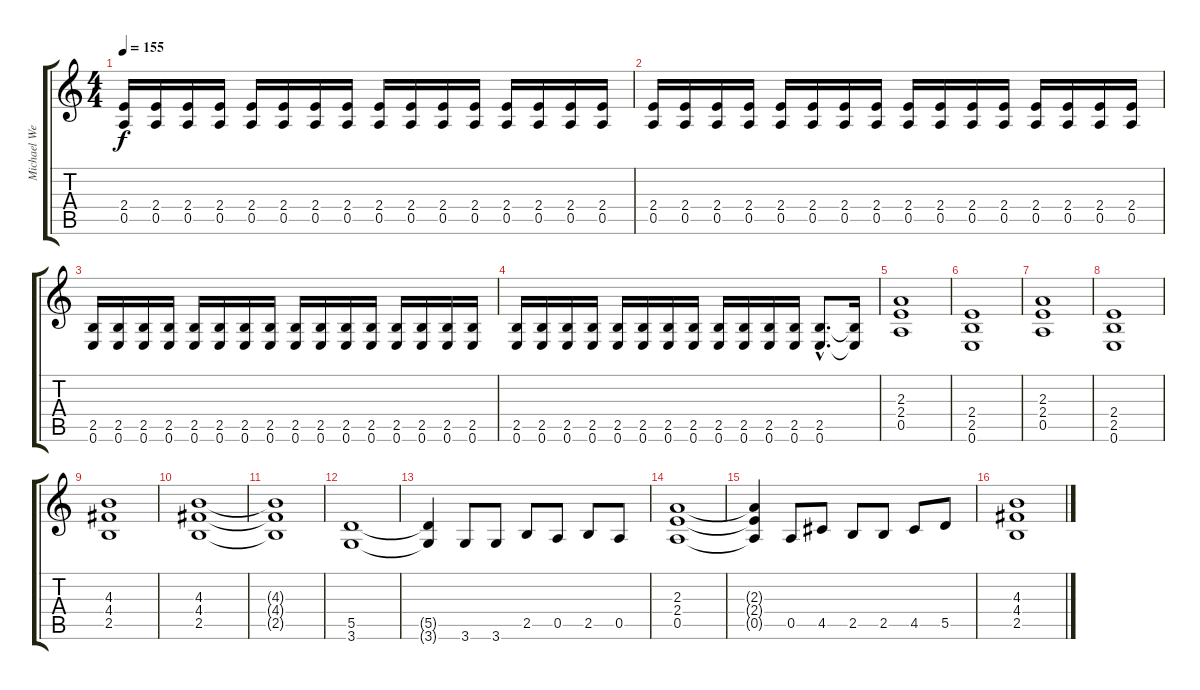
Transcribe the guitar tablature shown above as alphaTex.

\track ("Michael Weikath" "Michael We") {instrument distortionguitar}
\staff {score tabs}
\tuning (E4 B3 G3 D3 A2 E2) {hide}
\ts (4 4)
\tempo 155
\clef g2
\ks c
(2.4 0.5).16{dy f} (2.4 0.5).16 (2.4 0.5).16 (2.4 0.5).16 (2.4 0.5).16 (2.4 0.5).16 (2.4 0.5).16 (2.4 0.5).16 (2.4 0.5).16 (2.4 0.5).16 (2.4 0.5).16 (2.4 0.5).16 (2.4 0.5).16 (2.4 0.5).16 (2.4 0.5).16 (2.4 0.5).16 |
(2.4 0.5).16 (2.4 0.5).16 (2.4 0.5).16 (2.4 0.5).16 (2.4 0.5).16 (2.4 0.5).16 (2.4 0.5).16 (2.4 0.5).16 (2.4 0.5).16 (2.4 0.5).16 (2.4 0.5).16 (2.4 0.5).16 (2.4 0.5).16 (2.4 0.5).16 (2.4 0.5).16 (2.4 0.5).16 |
(2.5 0.6).16 (2.5 0.6).16 (2.5 0.6).16 (2.5 0.6).16 (2.5 0.6).16 (2.5 0.6).16 (2.5 0.6).16 (2.5 0.6).16 (2.5 0.6).16 (2.5 0.6).16 (2.5 0.6).16 (2.5 0.6).16 (2.5 0.6).16 (2.5 0.6).16 (2.5 0.6).16 (2.5 0.6).16 |
(2.5 0.6).16 (2.5 0.6).16 (2.5 0.6).16 (2.5 0.6).16 (2.5 0.6).16 (2.5 0.6).16 (2.5 0.6).16 (2.5 0.6).16 (2.5 0.6).16 (2.5 0.6).16 (2.5 0.6).16 (2.5 0.6).16 (2.5{hac} 0.6{hac}).8{d} (2.5{t} 0.6{t}).16 |
(2.3 2.4 0.5).1 |
(2.4 2.5 0.6).1 |
(2.3 2.4 0.5).1 |
(2.4 2.5 0.6).1 |
(4.3 4.4 2.5).1 |
(4.3 4.4 2.5).1 |
(4.3{t} 4.4{t} 2.5{t}).1 |
(5.5 3.6).1 |
(5.5{t} 3.6{t}).4 3.6.8 3.6.8 2.5.8 0.5.8 2.5.8 0.5.8 |
(2.3 2.4 0.5).1 |
(2.3{t} 2.4{t} 0.5{t}).4 0.5.8 4.5.8 2.5.8 2.5.8 4.5.8 5.5.8 |
(4.3 4.4 2.5).1
